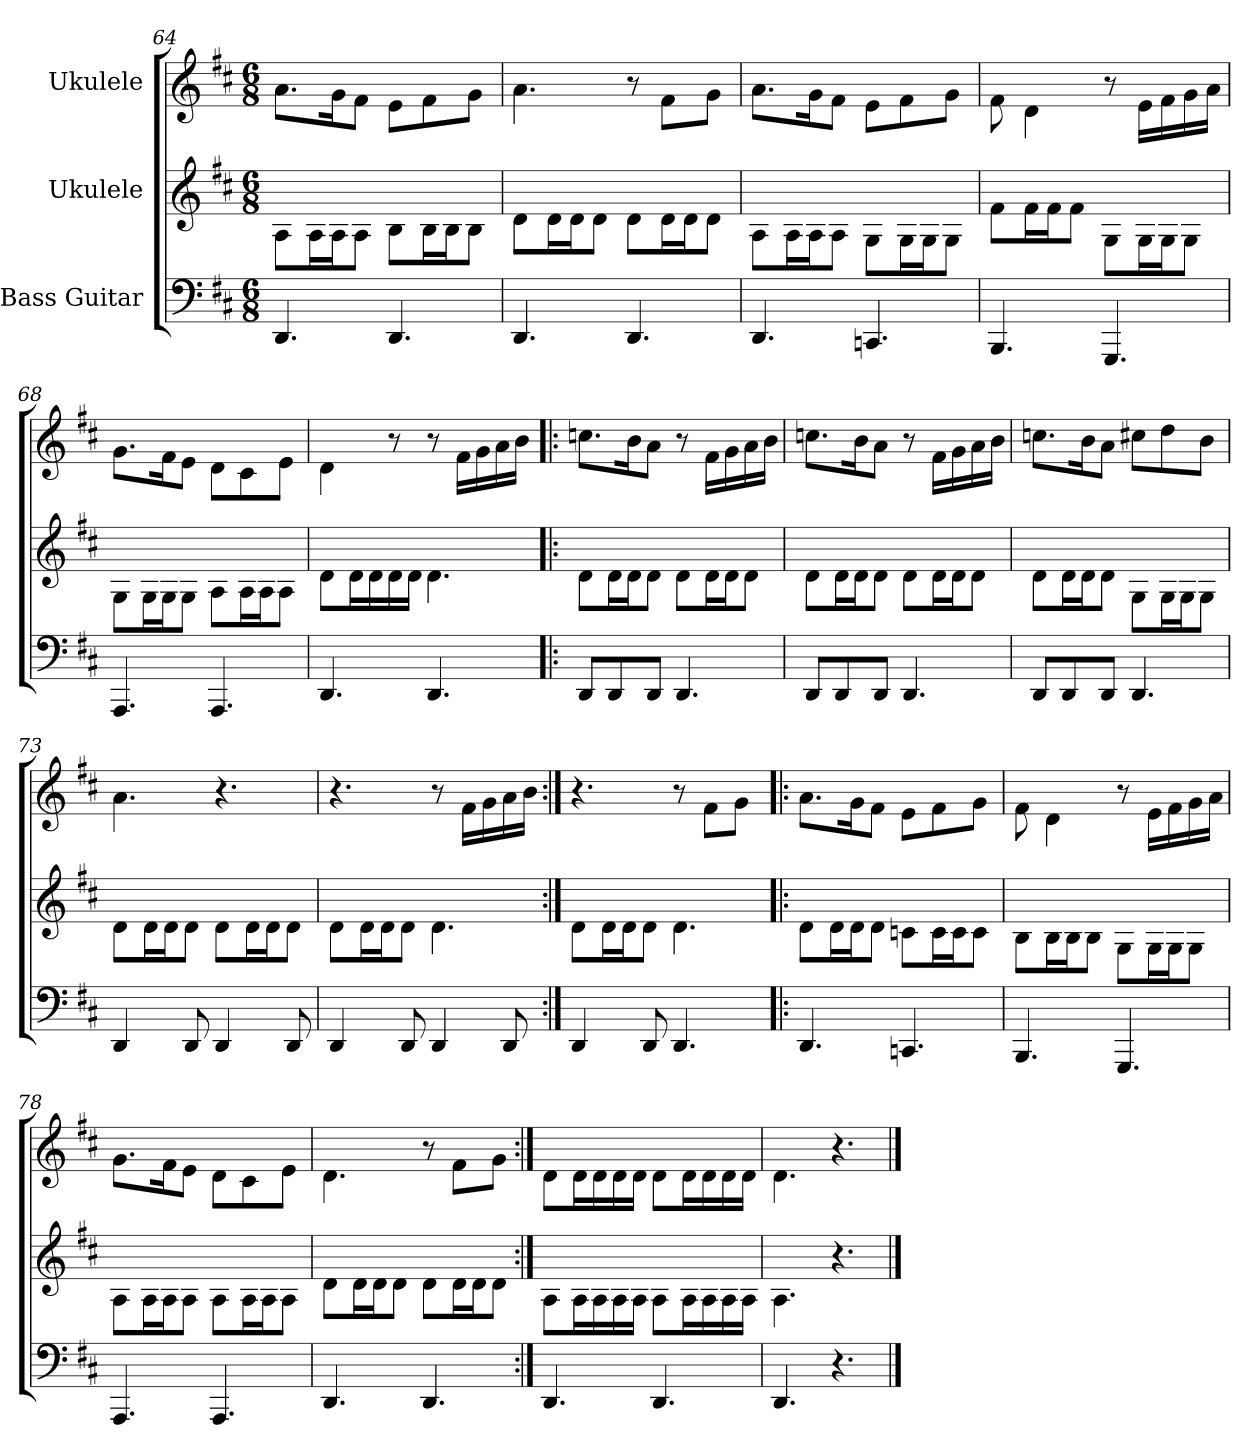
**kern	**kern	**kern
*part3	*part2	*part1
*staff3	*staff2	*staff1
*I"Bass Guitar	*I"Ukulele	*I"Ukulele
*	*	*
*k[f#c#]	*k[f#c#]	*k[f#c#]
*D:	*D:	*D:
*M6/8	*M6/8	*M6/8
=64	=64	=64
4.DDi/	8Aj\L	8.aZ\L
.	16Aj\L	.
.	16Aj\J	16gZ\k
.	8Aj\J	8f#Z\J
4.DDi/	8Bj\L	8eZ\L
.	16Bj\L	8f#Z\
.	16Bj\J	.
.	8Bj\J	8gZ\J
=65	=65	=65
4.DDi/	8dj\L	4.aZ\
.	16dj\L	.
.	16dj\J	.
.	8dj\J	.
4.DDi/	8dj\L	8r
.	16dj\L	8f#Z\L
.	16dj\J	.
.	8dj\J	8gZ\J
=66	=66	=66
4.DDi/	8Aj\L	8.aZ\L
.	16Aj\L	.
.	16Aj\J	16gZ\k
.	8Aj\J	8f#Z\J
4.CCni/	8Gj\L	8eZ\L
.	16Gj\L	8f#Z\
.	16Gj\J	.
.	8Gj\J	8gZ\J
!!LO:PB:g=z
=67	=67	=67
4.BBBi/	8f#j\L	8f#Z\
.	16f#j\L	4dZ\
.	16f#j\J	.
.	8f#j\J	.
4.GGGi/	8Gj\L	8r
.	16Gj\L	16eZ\LL
.	16Gj\J	16f#Z\
.	8Gj\J	16gZ\
.	.	16aZ\JJ
=68	=68	=68
4.AAAi/	8Gj\L	8.gZ\L
.	16Gj\L	.
.	16Gj\J	16f#Z\k
.	8Gj\J	8eZ\J
4.AAAi/	8Aj\L	8dZ\L
.	16Aj\L	8c#Z\
.	16Aj\J	.
.	8Aj\J	8eZ\J
=69	=69	=69
4.DDi/	8dj\L	4dZ\
.	16dj\L	.
.	16dj\	.
.	16dj\	8r
.	16dj\JJ	.
4.DDi/	4.dj\	8r
.	.	16f#Z\LL
.	.	16gZ\
.	.	16aZ\
.	.	16bZ\JJ
=70!|:	=70!|:	=70!|:
8DDi/L	8dj\L	8.ccZ\L
8DDi/	16dj\L	.
.	16dj\J	16bZ\k
8DDi/J	8dj\J	8aZ\J
4.DDi/	8dj\L	8r
.	16dj\L	16f#Z\LL
.	16dj\J	16gZ\
.	8dj\J	16aZ\
.	.	16bZ\JJ
!!LO:LB:g=z
=71	=71	=71
8DDi/L	8dj\L	8.ccZ\L
8DDi/	16dj\L	.
.	16dj\J	16bZ\k
8DDi/J	8dj\J	8aZ\J
4.DDi/	8dj\L	8r
.	16dj\L	16f#Z\LL
.	16dj\J	16gZ\
.	8dj\J	16aZ\
.	.	16bZ\JJ
=72	=72	=72
8DDi/L	8dj\L	8.ccZ\L
8DDi/	16dj\L	.
.	16dj\J	16bZ\k
8DDi/J	8dj\J	8aZ\J
4.DDi/	8Gj\L	8cc#Z\L
.	16Gj\L	8ddZ\
.	16Gj\J	.
.	8Gj\J	8bZ\J
=73	=73	=73
4DDi/	8dj\L	4.aZ\
.	16dj\L	.
.	16dj\J	.
8DDi/	8dj\J	.
4DDi/	8dj\L	4.r
.	16dj\L	.
.	16dj\J	.
8DDi/	8dj\J	.
=74	=74	=74
4DDi/	8dj\L	4.r
.	16dj\L	.
.	16dj\J	.
8DDi/	8dj\J	.
4DDi/	4.dj\	8r
.	.	16f#Z\LL
.	.	16gZ\
8DDi/	.	16aZ\
.	.	16bZ\JJ
=75:|!	=75:|!	=75:|!
4DDi/	8dj\L	4.r
.	16dj\L	.
.	16dj\J	.
8DDi/	8dj\J	.
4.DDi/	4.dj\	8r
.	.	8f#Z\L
.	.	8gZ\J
!!LO:LB:g=z
=76!|:	=76!|:	=76!|:
4.DDi/	8dj\L	8.aZ\L
.	16dj\L	.
.	16dj\J	16gZ\k
.	8dj\J	8f#Z\J
4.CCni/	8cj\L	8eZ\L
.	16cj\L	8f#Z\
.	16cj\J	.
.	8cj\J	8gZ\J
=77	=77	=77
4.BBBi/	8Bj\L	8f#Z\
.	16Bj\L	4dZ\
.	16Bj\J	.
.	8Bj\J	.
4.GGGi/	8Gj\L	8r
.	16Gj\L	16eZ\LL
.	16Gj\J	16f#Z\
.	8Gj\J	16gZ\
.	.	16aZ\JJ
=78	=78	=78
4.AAAi/	8Aj\L	8.gZ\L
.	16Aj\L	.
.	16Aj\J	16f#Z\k
.	8Aj\J	8eZ\J
4.AAAi/	8Aj\L	8dZ\L
.	16Aj\L	8c#Z\
.	16Aj\J	.
.	8Aj\J	8eZ\J
!!LO:LB:g=z
=79	=79	=79
4.DDi/	8dj\L	4.dZ\
.	16dj\L	.
.	16dj\J	.
.	8dj\J	.
4.DDi/	8dj\L	8r
.	16dj\L	8f#Z\L
.	16dj\J	.
.	8dj\J	8gZ\J
=80:|!	=80:|!	=80:|!
4.DDi/	8Aj\L	8dZ\L
.	16Aj\L	16dZ\L
.	16Aj\	16dZ\
.	16Aj\	16dZ\
.	16Aj\JJ	16dZ\JJ
4.DDi/	8Aj\L	8dZ\L
.	16Aj\L	16dZ\L
.	16Aj\	16dZ\
.	16Aj\	16dZ\
.	16Aj\JJ	16dZ\JJ
=81	=81	=81
4.DDi/	4.Aj\	4.dZ\
4.r	4.r	4.r
==	==	==
*-	*-	*-
